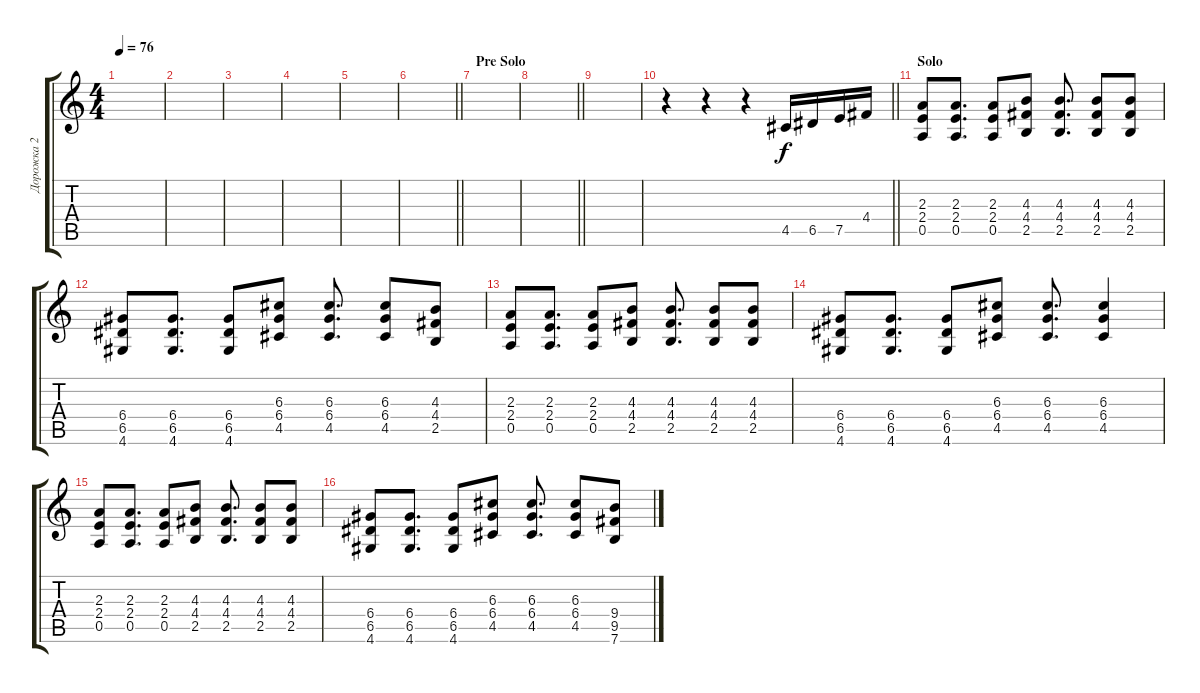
\track ("Дорожка 2" "Дорожка 2") {instrument distortionguitar}
\staff {score tabs}
\tuning (E4 B3 G3 D3 A2 E2) {hide}
\ts (4 4)
\tempo 76
\clef g2
\ks c
|
|
|
|
|
\barLineRight lightlight
|
\section ("" "Pre Solo")
|
\barLineRight lightlight
|
|
\barLineRight lightlight
r.4 r.4 r.4 4.5.16{volume 16} 6.5.16 7.5.16 4.4.16 |
\section ("" "Solo")
(2.3 2.4 0.5).8 (2.3 2.4 0.5).8{d} (2.3 2.4 0.5).8 (4.3 4.4 2.5).8 (4.3 4.4 2.5).8{d} (4.3 4.4 2.5).8 (4.3 4.4 2.5).8 |
(6.4 6.5 4.6).8 (6.4 6.5 4.6).8{d} (6.4 6.5 4.6).8 (6.3 6.4 4.5).8 (6.3 6.4 4.5).8{d} (6.3 6.4 4.5).8 (4.3 4.4 2.5).8 |
(2.3 2.4 0.5).8 (2.3 2.4 0.5).8{d} (2.3 2.4 0.5).8 (4.3 4.4 2.5).8 (4.3 4.4 2.5).8{d} (4.3 4.4 2.5).8 (4.3 4.4 2.5).8 |
(6.4 6.5 4.6).8 (6.4 6.5 4.6).8{d} (6.4 6.5 4.6).8 (6.3 6.4 4.5).8 (6.3 6.4 4.5).8{d} (6.3 6.4 4.5).4 |
(2.3 2.4 0.5).8 (2.3 2.4 0.5).8{d} (2.3 2.4 0.5).8 (4.3 4.4 2.5).8 (4.3 4.4 2.5).8{d} (4.3 4.4 2.5).8 (4.3 4.4 2.5).8 |
(6.4 6.5 4.6).8 (6.4 6.5 4.6).8{d} (6.4 6.5 4.6).8 (6.3 6.4 4.5).8 (6.3 6.4 4.5).8{d} (6.3 6.4 4.5).8 (9.4 9.5 7.6).8
